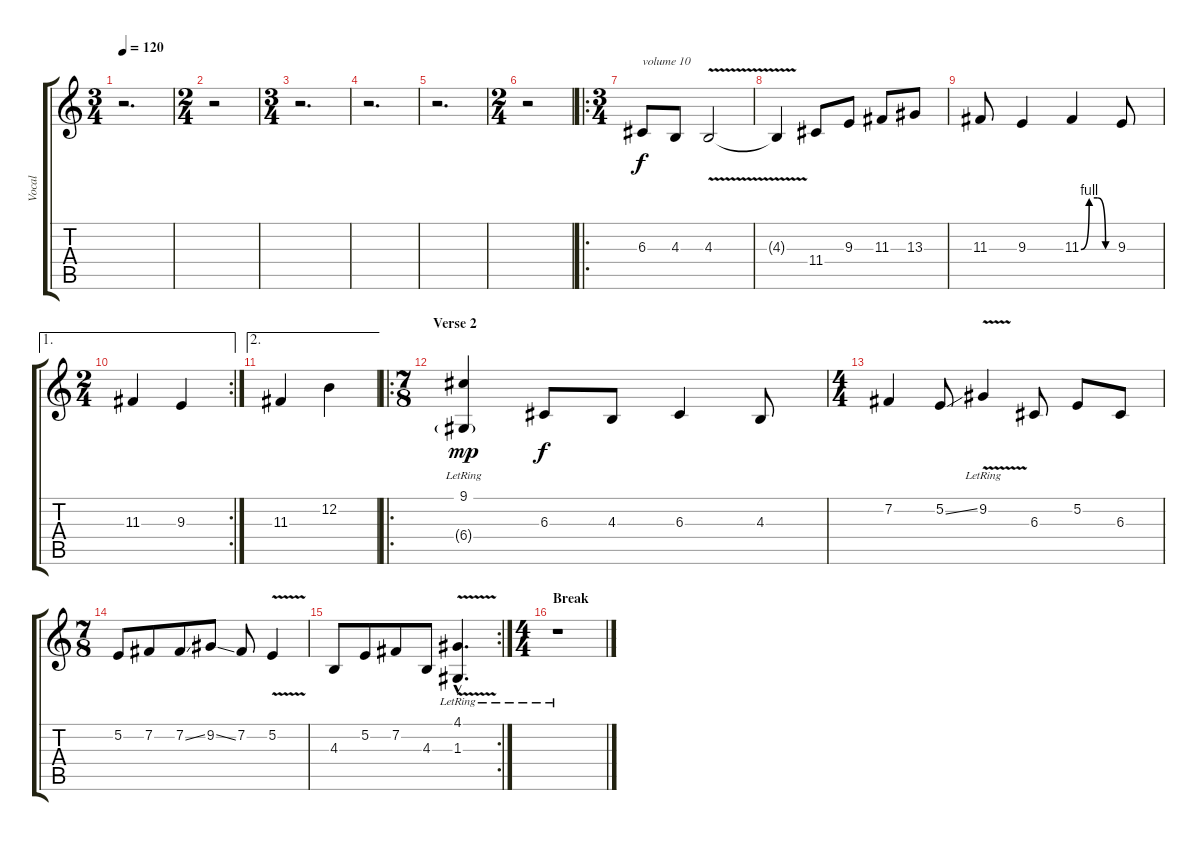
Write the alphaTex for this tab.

\track ("Vocal" "Vocal") {instrument lead8bassandlead}
\staff {score tabs}
\tuning (E4 B3 G3 D3 A2 E2) {hide}
\ts (3 4)
\tempo 120
\clef g2
\ks c
r.2{d dy f} |
\ts (2 4)
r.2 |
\ts (3 4)
r.2{d} |
r.2{d} |
r.2{d} |
\ts (2 4)
r.2 |
\ro
\ts (3 4)
6.3.8{txt "volume 10" volume 10} 4.3.8 4.3{v}.2 |
4.3{t}.4 11.4.8 9.3.8 11.3.8 13.3.8 |
11.3.8 9.3.4 11.3{be (custom 0 0 15 4 30 4 45 0 60 0)}.4 9.3.8 |
\ae 1
\rc 2
\ts (2 4)
11.3.4 9.3.4 |
\ae 2
11.3.4 12.2.4 |
\ro
\ts (7 8)
\section ("" "Verse 2")
(9.1{lr} 6.4{g lr}).4{dy mp} 6.3.8{dy f} 4.3.8 6.3.4 4.3.8 |
\ts (4 4)
7.2.4 5.2{ss}.8 9.2{v lr}.4 6.3.8 5.2.8 6.3.8 |
\ts (7 8)
5.2.8 7.2.8 7.2{ss}.8 9.2{ss}.8 7.2.8 5.2{v}.4 |
\rc 2
4.3.8 5.2.8 7.2.8 4.3.8 (4.1{v hac lr} 1.3{v hac lr}).4{d} |
\ts (4 4)
\section ("" "Break")
r.1
